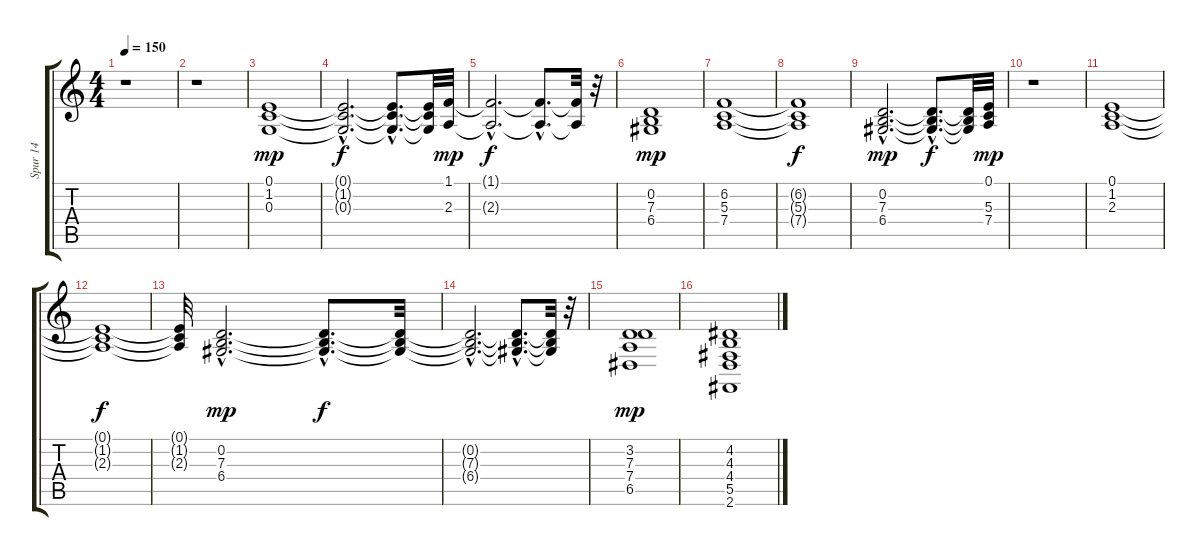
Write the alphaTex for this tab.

\track ("Spur 14" "Spur 14") {instrument pad7halo}
\staff {score tabs}
\tuning (E4 B3 G3 D3 A2 E2) {hide}
\ts (4 4)
\tempo 150
\clef g2
\ks c
r.1{dy f} |
r.1 |
(0.1 1.2 0.3).1{dy mp} |
(0.1{hac t} 1.2{hac t} 0.3{hac t}).2{d dy f} (0.1{hac t} 1.2{hac t} 0.3{hac t}).8{d} (0.1{t} 1.2{t} 0.3{t}).32 (1.1 2.3).32{dy mp} |
(1.1{hac t} 2.3{hac t}).2{d dy f} (1.1{hac t} 2.3{hac t}).8{d} (1.1{t} 2.3{t}).32 r.32 |
(0.2 7.3 6.4).1{dy mp} |
(6.2 5.3 7.4).1 |
(6.2{t} 5.3{t} 7.4{t}).1{dy f} |
(0.2{hac} 7.3{hac} 6.4{hac}).2{d dy mp} (0.2{hac t} 7.3{hac t} 6.4{hac t}).8{d dy f} (0.2{t} 7.3{t} 6.4{t}).32 (0.1 5.3 7.4).32{dy mp} |
r.1 |
(0.1 1.2 2.3).1 |
(0.1{t} 1.2{t} 2.3{t}).1{dy f} |
(0.1{t} 1.2{t} 2.3{t}).32 (0.2{hac} 7.3{hac} 6.4{hac}).2{d dy mp} (0.2{hac t} 7.3{hac t} 6.4{hac t}).8{d dy f} (0.2{t} 7.3{t} 6.4{t}).32 |
(0.2{hac t} 7.3{hac t} 6.4{hac t}).2{d} (0.2{hac t} 7.3{hac t} 6.4{hac t}).8{d} (0.2{t} 7.3{t} 6.4{t}).32 r.32 |
(3.2 7.3 7.4 6.5).1{dy mp} |
(4.2 4.3 4.4 5.5 2.6).1
